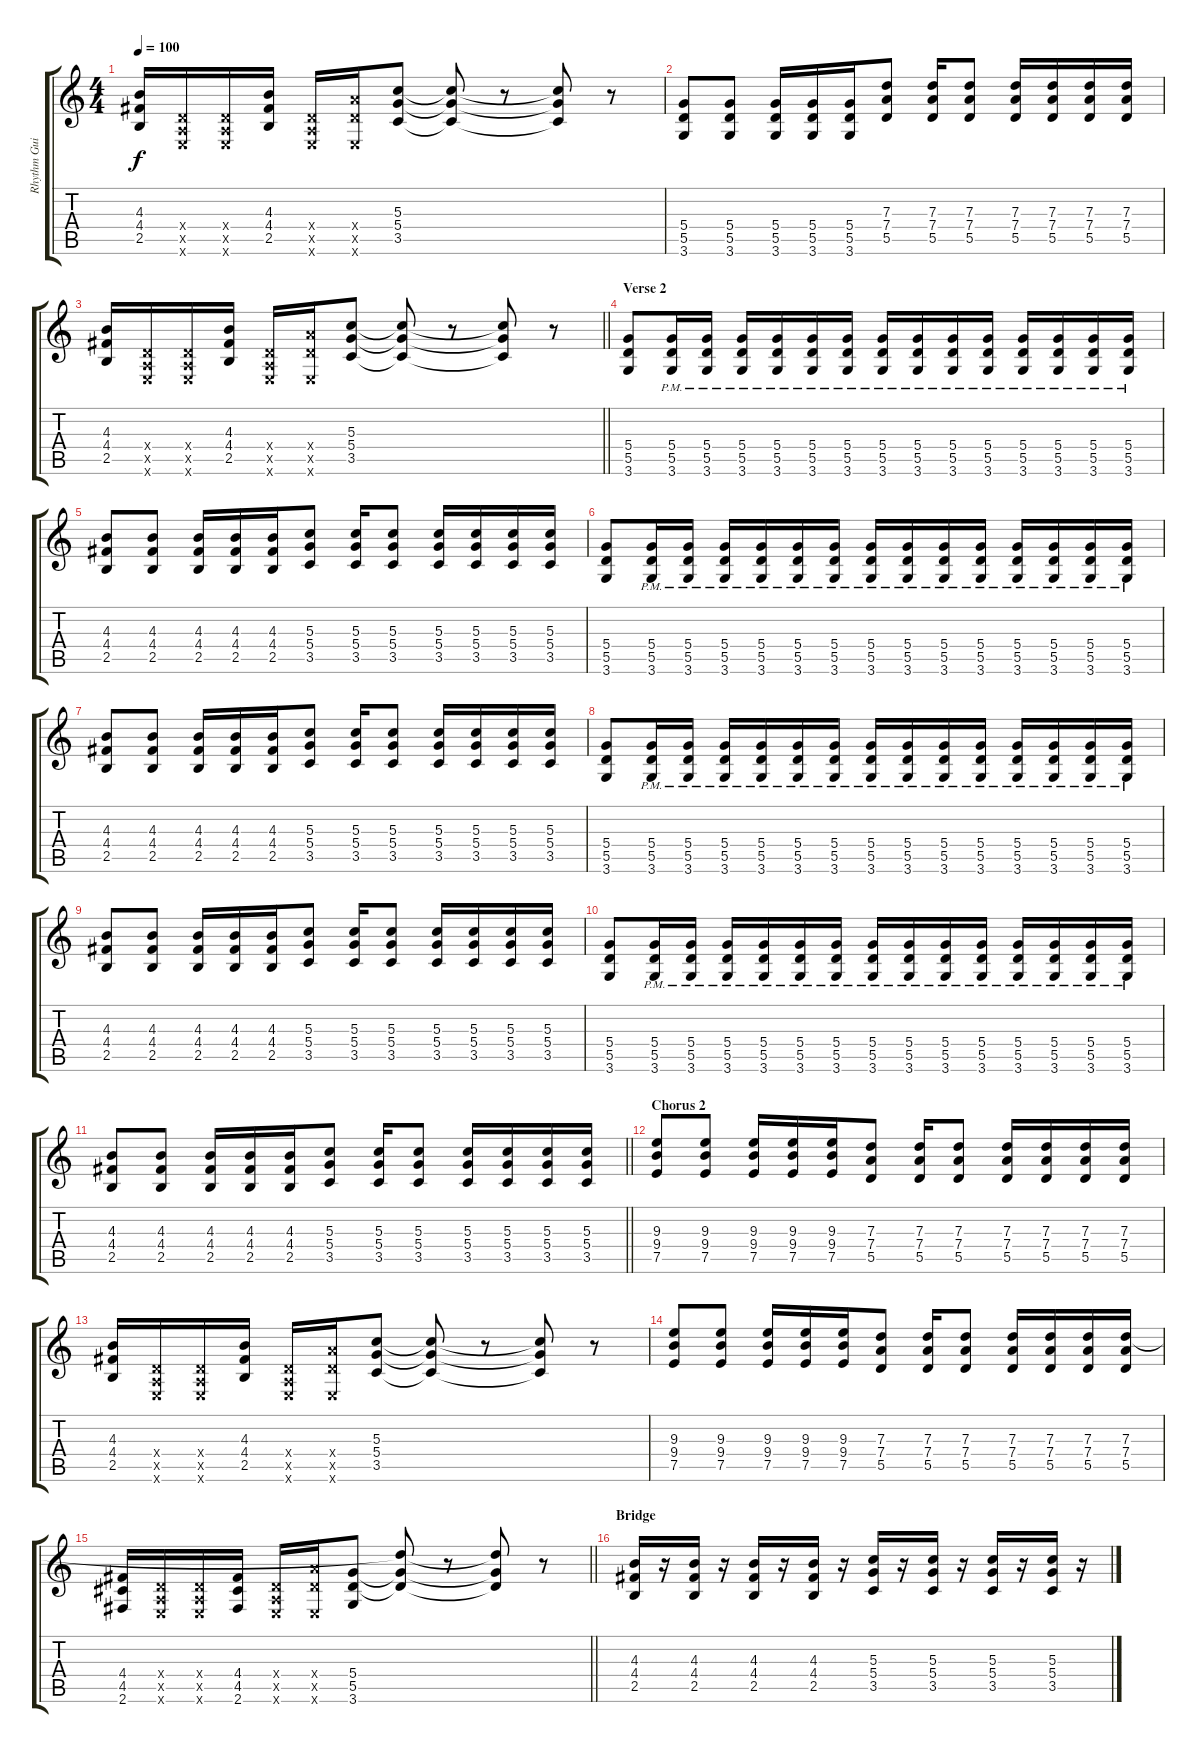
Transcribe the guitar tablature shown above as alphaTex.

\track ("Rhythm Guitar" "Rhythm Gui") {instrument overdrivenguitar}
\staff {score tabs}
\tuning (E4 B3 G3 D3 A2 E2) {hide}
\ts (4 4)
\tempo 100
\clef g2
\ks c
(4.3 4.4 2.5).16{dy f} (0.4{x} 0.5{x} 0.6{x}).16 (0.4{x} 0.5{x} 0.6{x}).16 (4.3 4.4 2.5).16 (0.4{x} 0.5{x} 0.6{x}).16 (7.4{x} 5.5{x} 0.6{x}).16 (5.3 5.4 3.5).8 (5.3{t} 5.4{t} 3.5{t}).8 r.8 (5.3{t} 5.4{t} 3.5{t}).8 r.8 |
(5.4 5.5 3.6).8 (5.4 5.5 3.6).8 (5.4 5.5 3.6).16 (5.4 5.5 3.6).16 (5.4 5.5 3.6).16 (7.3 7.4 5.5).8 (7.3 7.4 5.5).16 (7.3 7.4 5.5).8 (7.3 7.4 5.5).16 (7.3 7.4 5.5).16 (7.3 7.4 5.5).16 (7.3 7.4 5.5).16 |
\barLineRight lightlight
(4.3 4.4 2.5).16 (0.4{x} 0.5{x} 0.6{x}).16 (0.4{x} 0.5{x} 0.6{x}).16 (4.3 4.4 2.5).16 (0.4{x} 0.5{x} 0.6{x}).16 (7.4{x} 5.5{x} 0.6{x}).16 (5.3 5.4 3.5).8 (5.3{t} 5.4{t} 3.5{t}).8 r.8 (5.3{t} 5.4{t} 3.5{t}).8 r.8 |
\section ("" "Verse 2")
(5.4 5.5 3.6).8 (5.4{pm} 5.5{pm} 3.6{pm}).16 (5.4{pm} 5.5{pm} 3.6{pm}).16 (5.4{pm} 5.5{pm} 3.6{pm}).16 (5.4{pm} 5.5{pm} 3.6{pm}).16 (5.4{pm} 5.5{pm} 3.6{pm}).16 (5.4{pm} 5.5{pm} 3.6{pm}).16 (5.4{pm} 5.5{pm} 3.6{pm}).16 (5.4{pm} 5.5{pm} 3.6{pm}).16 (5.4{pm} 5.5{pm} 3.6{pm}).16 (5.4{pm} 5.5{pm} 3.6{pm}).16 (5.4{pm} 5.5{pm} 3.6{pm}).16 (5.4{pm} 5.5{pm} 3.6{pm}).16 (5.4{pm} 5.5{pm} 3.6{pm}).16 (5.4{pm} 5.5{pm} 3.6{pm}).16 |
(4.3 4.4 2.5).8 (4.3 4.4 2.5).8 (4.3 4.4 2.5).16 (4.3 4.4 2.5).16 (4.3 4.4 2.5).16 (5.3 5.4 3.5).8 (5.3 5.4 3.5).16 (5.3 5.4 3.5).8 (5.3 5.4 3.5).16 (5.3 5.4 3.5).16 (5.3 5.4 3.5).16 (5.3 5.4 3.5).16 |
(5.4 5.5 3.6).8 (5.4{pm} 5.5{pm} 3.6{pm}).16 (5.4{pm} 5.5{pm} 3.6{pm}).16 (5.4{pm} 5.5{pm} 3.6{pm}).16 (5.4{pm} 5.5{pm} 3.6{pm}).16 (5.4{pm} 5.5{pm} 3.6{pm}).16 (5.4{pm} 5.5{pm} 3.6{pm}).16 (5.4{pm} 5.5{pm} 3.6{pm}).16 (5.4{pm} 5.5{pm} 3.6{pm}).16 (5.4{pm} 5.5{pm} 3.6{pm}).16 (5.4{pm} 5.5{pm} 3.6{pm}).16 (5.4{pm} 5.5{pm} 3.6{pm}).16 (5.4{pm} 5.5{pm} 3.6{pm}).16 (5.4{pm} 5.5{pm} 3.6{pm}).16 (5.4{pm} 5.5{pm} 3.6{pm}).16 |
(4.3 4.4 2.5).8 (4.3 4.4 2.5).8 (4.3 4.4 2.5).16 (4.3 4.4 2.5).16 (4.3 4.4 2.5).16 (5.3 5.4 3.5).8 (5.3 5.4 3.5).16 (5.3 5.4 3.5).8 (5.3 5.4 3.5).16 (5.3 5.4 3.5).16 (5.3 5.4 3.5).16 (5.3 5.4 3.5).16 |
(5.4 5.5 3.6).8 (5.4{pm} 5.5{pm} 3.6{pm}).16 (5.4{pm} 5.5{pm} 3.6{pm}).16 (5.4{pm} 5.5{pm} 3.6{pm}).16 (5.4{pm} 5.5{pm} 3.6{pm}).16 (5.4{pm} 5.5{pm} 3.6{pm}).16 (5.4{pm} 5.5{pm} 3.6{pm}).16 (5.4{pm} 5.5{pm} 3.6{pm}).16 (5.4{pm} 5.5{pm} 3.6{pm}).16 (5.4{pm} 5.5{pm} 3.6{pm}).16 (5.4{pm} 5.5{pm} 3.6{pm}).16 (5.4{pm} 5.5{pm} 3.6{pm}).16 (5.4{pm} 5.5{pm} 3.6{pm}).16 (5.4{pm} 5.5{pm} 3.6{pm}).16 (5.4{pm} 5.5{pm} 3.6{pm}).16 |
(4.3 4.4 2.5).8 (4.3 4.4 2.5).8 (4.3 4.4 2.5).16 (4.3 4.4 2.5).16 (4.3 4.4 2.5).16 (5.3 5.4 3.5).8 (5.3 5.4 3.5).16 (5.3 5.4 3.5).8 (5.3 5.4 3.5).16 (5.3 5.4 3.5).16 (5.3 5.4 3.5).16 (5.3 5.4 3.5).16 |
(5.4 5.5 3.6).8 (5.4{pm} 5.5{pm} 3.6{pm}).16 (5.4{pm} 5.5{pm} 3.6{pm}).16 (5.4{pm} 5.5{pm} 3.6{pm}).16 (5.4{pm} 5.5{pm} 3.6{pm}).16 (5.4{pm} 5.5{pm} 3.6{pm}).16 (5.4{pm} 5.5{pm} 3.6{pm}).16 (5.4{pm} 5.5{pm} 3.6{pm}).16 (5.4{pm} 5.5{pm} 3.6{pm}).16 (5.4{pm} 5.5{pm} 3.6{pm}).16 (5.4{pm} 5.5{pm} 3.6{pm}).16 (5.4{pm} 5.5{pm} 3.6{pm}).16 (5.4{pm} 5.5{pm} 3.6{pm}).16 (5.4{pm} 5.5{pm} 3.6{pm}).16 (5.4{pm} 5.5{pm} 3.6{pm}).16 |
\barLineRight lightlight
(4.3 4.4 2.5).8 (4.3 4.4 2.5).8 (4.3 4.4 2.5).16 (4.3 4.4 2.5).16 (4.3 4.4 2.5).16 (5.3 5.4 3.5).8 (5.3 5.4 3.5).16 (5.3 5.4 3.5).8 (5.3 5.4 3.5).16 (5.3 5.4 3.5).16 (5.3 5.4 3.5).16 (5.3 5.4 3.5).16 |
\section ("" "Chorus 2")
(9.3 9.4 7.5).8 (9.3 9.4 7.5).8 (9.3 9.4 7.5).16 (9.3 9.4 7.5).16 (9.3 9.4 7.5).16 (7.3 7.4 5.5).8 (7.3 7.4 5.5).16 (7.3 7.4 5.5).8 (7.3 7.4 5.5).16 (7.3 7.4 5.5).16 (7.3 7.4 5.5).16 (7.3 7.4 5.5).16 |
(4.3 4.4 2.5).16 (0.4{x} 0.5{x} 0.6{x}).16 (0.4{x} 0.5{x} 0.6{x}).16 (4.3 4.4 2.5).16 (0.4{x} 0.5{x} 0.6{x}).16 (7.4{x} 5.5{x} 0.6{x}).16 (5.3 5.4 3.5).8 (5.3{t} 5.4{t} 3.5{t}).8 r.8 (5.3{t} 5.4{t} 3.5{t}).8 r.8 |
(9.3 9.4 7.5).8 (9.3 9.4 7.5).8 (9.3 9.4 7.5).16 (9.3 9.4 7.5).16 (9.3 9.4 7.5).16 (7.3 7.4 5.5).8 (7.3 7.4 5.5).16 (7.3 7.4 5.5).8 (7.3 7.4 5.5).16 (7.3 7.4 5.5).16 (7.3 7.4 5.5).16 (7.3 7.4 5.5).16 |
\barLineRight lightlight
(4.4 4.5 2.6).16 (0.4{x} 0.5{x} 0.6{x}).16 (0.4{x} 0.5{x} 0.6{x}).16 (4.4 4.5 2.6).16 (0.4{x} 0.5{x} 0.6{x}).16 (7.4{x} 5.5{x} 0.6{x}).16 (5.4 5.5 3.6).8 (7.3{t} 5.4{t} 5.5{t}).8 r.8 (7.3{t} 5.4{t} 5.5{t}).8 r.8 |
\section ("" "Bridge")
(4.3 4.4 2.5).16 r.16 (4.3 4.4 2.5).16 r.16 (4.3 4.4 2.5).16 r.16 (4.3 4.4 2.5).16 r.16 (5.3 5.4 3.5).16 r.16 (5.3 5.4 3.5).16 r.16 (5.3 5.4 3.5).16 r.16 (5.3 5.4 3.5).16 r.16
